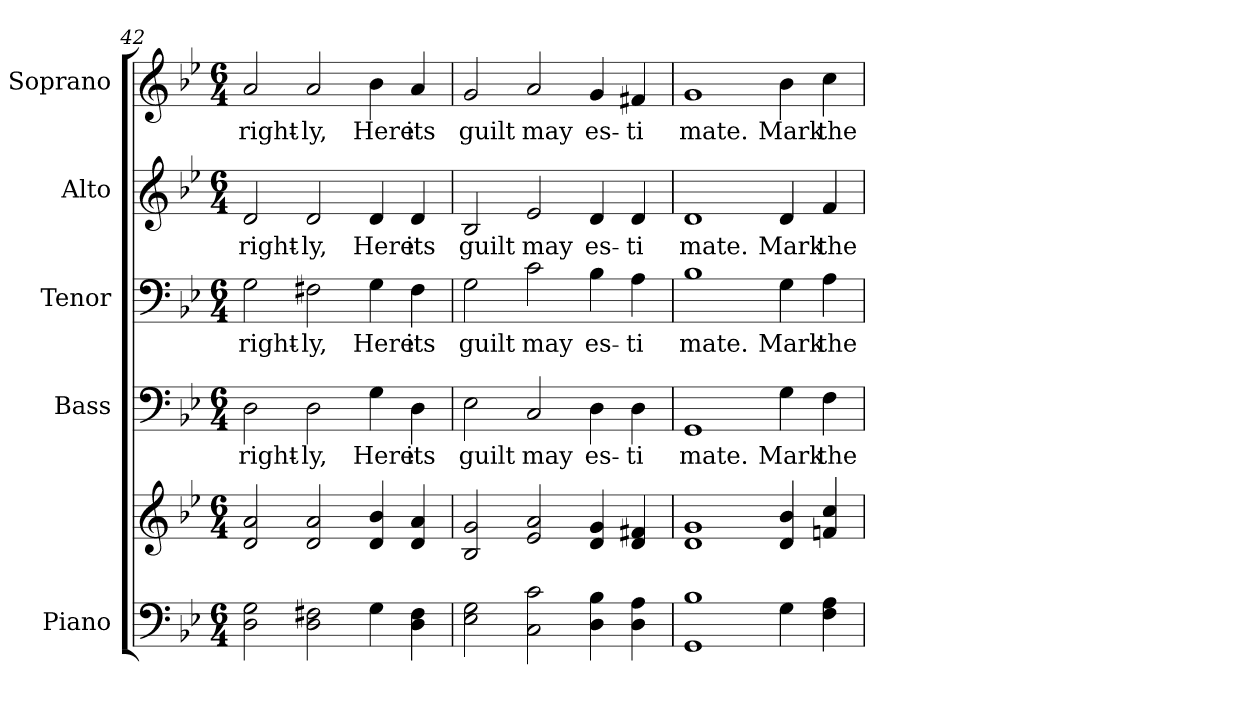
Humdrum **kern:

**kern	**kern	**kern	**text	**kern	**text	**kern	**text	**kern	**text
*part5	*part5	*part4	*part4	*part3	*part3	*part2	*part2	*part1	*part1
*staff6	*staff5	*staff4	*staff4	*staff3	*staff3	*staff2	*staff2	*staff1	*staff1
*I"Piano	*	*I"Bass	*	*I"Tenor	*	*I"Alto	*	*I"Soprano	*
*I'Pno.	*	*I'B.	*	*I'T.	*	*I'A.	*	*I'S.	*
*clefF4	*clefG2	*clefF4	*	*clefF4	*	*clefG2	*	*clefG2	*
*k[b-e-]	*k[b-e-]	*k[b-e-]	*	*k[b-e-]	*	*k[b-e-]	*	*k[b-e-]	*
*B-:	*B-:	*B-:	*	*B-:	*	*B-:	*	*B-:	*
*M6/4	*M6/4	*M6/4	*	*M6/4	*	*M6/4	*	*M6/4	*
=42	=42	=42	=42	=42	=42	=42	=42	=42	=42
!	!	!	!LO:LY:b:color=#000000	!	!	!	!	!	!
!	!	!	!	!	!LO:LY:b:color=#000000	!	!	!	!
!	!	!	!	!	!	!	!LO:LY:b:color=#000000	!	!
!	!	!	!	!	!	!	!	!	!LO:LY:b:color=#000000
2Di\ 2Gi	2di/ 2ai	2Di\	right-	2Gi\	right-	2di/	right-	2ai/	right-
!	!	!	!LO:LY:b:color=#000000	!	!	!	!	!	!
!	!	!	!	!	!LO:LY:b:color=#000000	!	!	!	!
!	!	!	!	!	!	!	!LO:LY:b:color=#000000	!	!
!	!	!	!	!	!	!	!	!	!LO:LY:b:color=#000000
2Di\ 2F#Xi	2di/ 2ai	2Di\	-ly,	2F#Xi\	-ly,	2di/	-ly,	2ai/	-ly,
!	!	!	!LO:LY:b:color=#000000	!	!	!	!	!	!
!	!	!	!	!	!LO:LY:b:color=#000000	!	!	!	!
!	!	!	!	!	!	!	!LO:LY:b:color=#000000	!	!
!	!	!	!	!	!	!	!	!	!LO:LY:b:color=#000000
4Gi\	4di/ 4b-i	4Gi\	Here	4Gi\	Here	4di/	Here	4b-i\	Here
!	!	!	!LO:LY:b:color=#000000	!	!	!	!	!	!
!	!	!	!	!	!LO:LY:b:color=#000000	!	!	!	!
!	!	!	!	!	!	!	!LO:LY:b:color=#000000	!	!
!	!	!	!	!	!	!	!	!	!LO:LY:b:color=#000000
4Di\ 4F#i	4di/ 4ai	4Di\	its	4F#i\	its	4di/	its	4ai/	its
!!LO:PB:g=z
=43	=43	=43	=43	=43	=43	=43	=43	=43	=43
!	!	!	!LO:LY:b:color=#000000	!	!	!	!	!	!
!	!	!	!	!	!LO:LY:b:color=#000000	!	!	!	!
!	!	!	!	!	!	!	!LO:LY:b:color=#000000	!	!
!	!	!	!	!	!	!	!	!	!LO:LY:b:color=#000000
2E-i\ 2Gi	2B-i/ 2gi	2E-i\	guilt	2Gi\	guilt	2B-i/	guilt	2gi/	guilt
!	!	!	!LO:LY:b:color=#000000	!	!	!	!	!	!
!	!	!	!	!	!LO:LY:b:color=#000000	!	!	!	!
!	!	!	!	!	!	!	!LO:LY:b:color=#000000	!	!
!	!	!	!	!	!	!	!	!	!LO:LY:b:color=#000000
2Ci\ 2ci	2e-i/ 2ai	2Ci/	may	2ci\	may	2e-i/	may	2ai/	may
!	!	!	!LO:LY:b:color=#000000	!	!	!	!	!	!
!	!	!	!	!	!LO:LY:b:color=#000000	!	!	!	!
!	!	!	!	!	!	!	!LO:LY:b:color=#000000	!	!
!	!	!	!	!	!	!	!	!	!LO:LY:b:color=#000000
4Di\ 4B-i	4di/ 4gi	4Di\	es-	4B-i\	es-	4di/	es-	4gi/	es-
!	!	!	!LO:LY:b:color=#000000	!	!	!	!	!	!
!	!	!	!	!	!LO:LY:b:color=#000000	!	!	!	!
!	!	!	!	!	!	!	!LO:LY:b:color=#000000	!	!
!	!	!	!	!	!	!	!	!	!LO:LY:b:color=#000000
4Di\ 4Ai	4di/ 4f#Xi	4Di\	-ti	4Ai\	-ti	4di/	-ti	4f#Xi/	-ti
=44	=44	=44	=44	=44	=44	=44	=44	=44	=44
!	!	!	!LO:LY:b:color=#000000	!	!	!	!	!	!
!	!	!	!	!	!LO:LY:b:color=#000000	!	!	!	!
!	!	!	!	!	!	!	!LO:LY:b:color=#000000	!	!
!	!	!	!	!	!	!	!	!	!LO:LY:b:color=#000000
1GGi 1B-i	1di 1gi	1GGi	mate.	1B-i	mate.	1di	mate.	1gi	mate.
!	!	!	!LO:LY:b:color=#000000	!	!	!	!	!	!
!	!	!	!	!	!LO:LY:b:color=#000000	!	!	!	!
!	!	!	!	!	!	!	!LO:LY:b:color=#000000	!	!
!	!	!	!	!	!	!	!	!	!LO:LY:b:color=#000000
4Gi\	4di/ 4b-i	4Gi\	Mark	4Gi\	Mark	4di/	Mark	4b-i\	Mark
!	!	!	!LO:LY:b:color=#000000	!	!	!	!	!	!
!	!	!	!	!	!LO:LY:b:color=#000000	!	!	!	!
!	!	!	!	!	!	!	!LO:LY:b:color=#000000	!	!
!	!	!	!	!	!	!	!	!	!LO:LY:b:color=#000000
4Fi\ 4Ai	4fni/ 4cci	4Fi\	the	4Ai\	the	4fi/	the	4cci\	the
=	=	=	=	=	=	=	=	=	=
*-	*-	*-	*-	*-	*-	*-	*-	*-	*-
